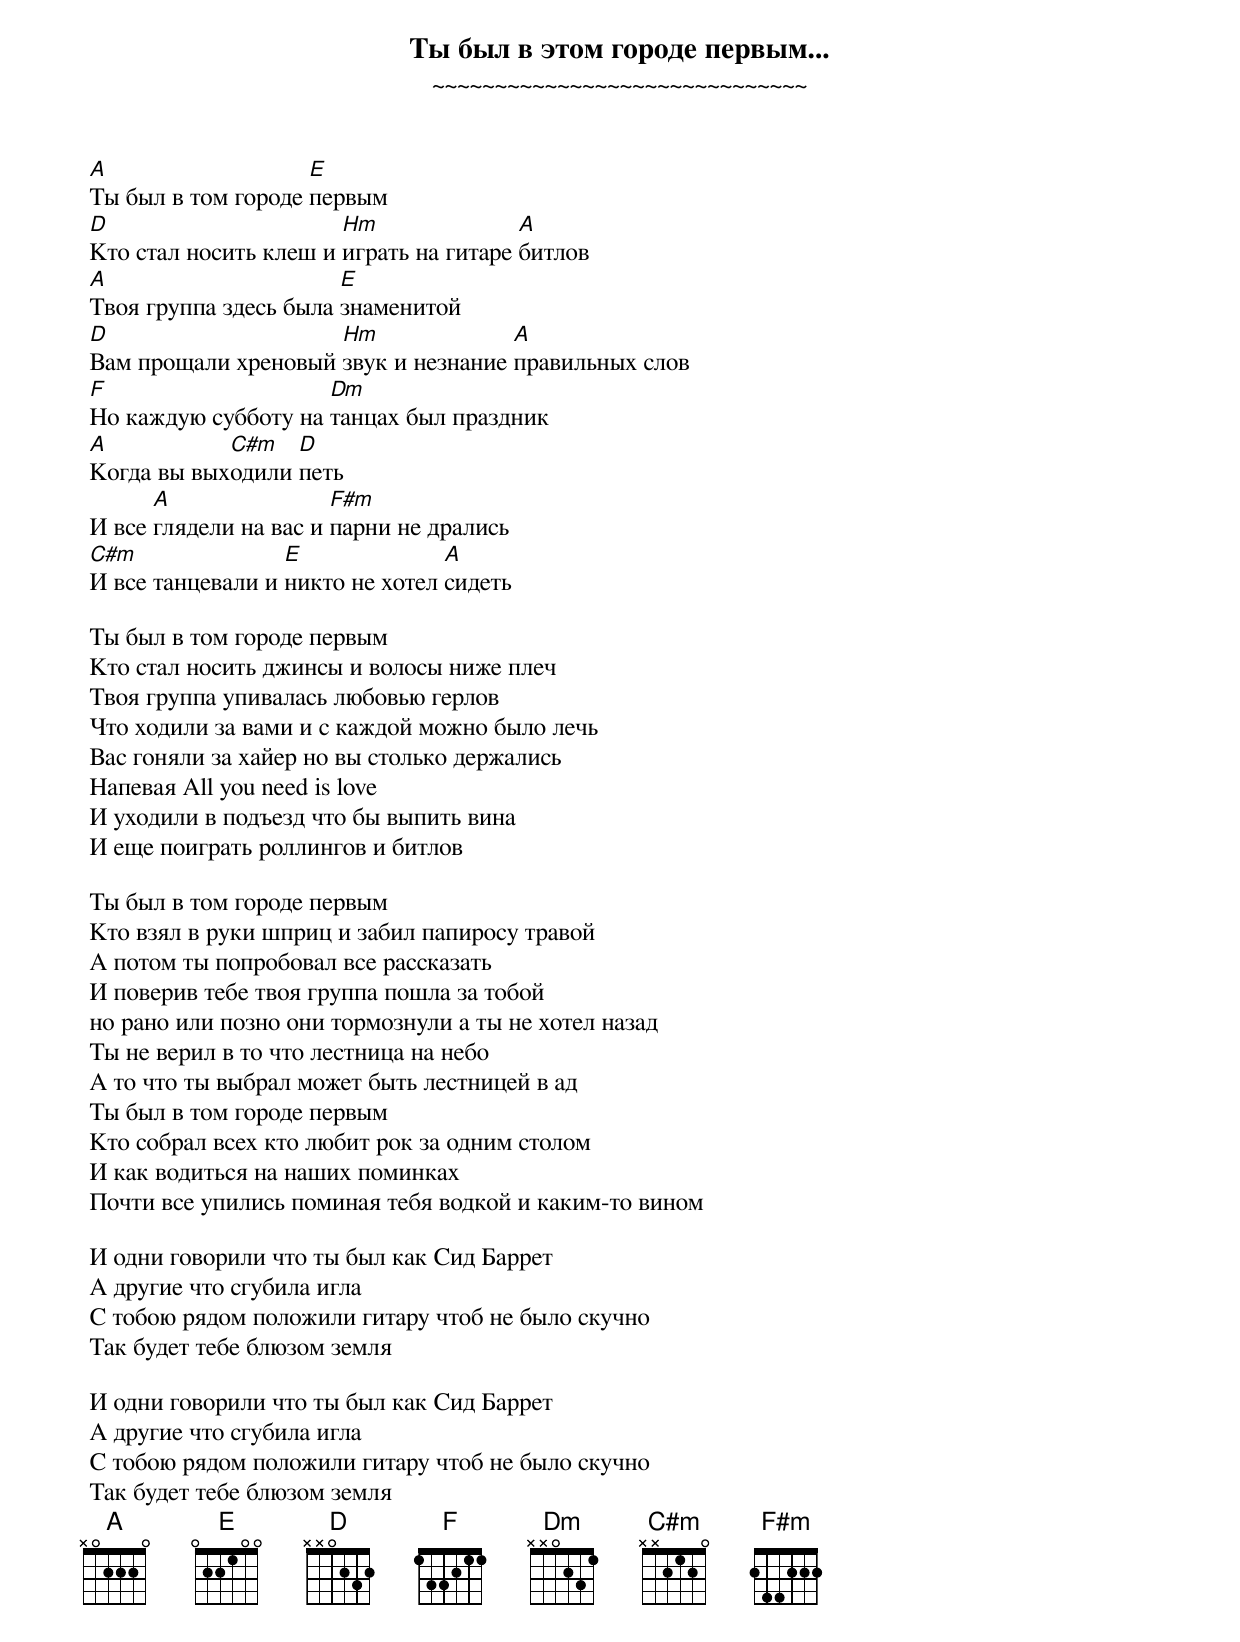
    Ты был в этом городе первым...
    ~~~~~~~~~~~~~~~~~~~~~~~~~~~~~~

 A                   E
 Ты был в том городе первым
 D                      Hm               A
 Kто стал носить клеш и играть на гитаре битлов
 A                      E
 Твоя группа здесь была знаменитой
 D                    Hm              A
 Вам прощали хреновый звук и незнание правильных слов
 F                    Dm
 Hо каждую субботу на танцах был праздник
 A           C#m   D
 Kогда вы выходили петь
       A                F#m
 И все глядели на вас и парни не дpались
 C#m               E              A
 И все танцевали и никто не хотел сидеть

 Ты был в том городе первым
 Kто стал носить джинсы и волосы ниже плеч
 Твоя группа упивалась любовью герлов
 Что ходили за вами и с каждой можно было лечь
 Вас гоняли за хайер но вы столько держались
 Hапевая All you need is love
 И уходили в подъезд что бы выпить вина
 И еще поиграть роллингов и битлов

 Ты был в том городе первым
 Kто взял в руки шприц и забил папиросу травой
 А потом ты попробовал все рассказать
 И поверив тебе твоя группа пошла за тобой
 но pано или позно они тормознули а ты не хотел назад
 Ты не верил в то что лестница на небо
 А то что ты выбрал может быть лестницей в ад
 Ты был в том городе первым
 Kто собрал всех кто любит pок за одним столом
 И как водиться на наших поминках
 Почти все упились поминая тебя водкой и каким-то вином

 И одни говорили что ты был как Сид Баppет
 А другие что сгубила игла
 С тобою рядом положили гитару чтоб не было скучно
 Так будет тебе блюзом земля

 И одни говорили что ты был как Сид Баppет
 А другие что сгубила игла
 С тобою рядом положили гитару чтоб не было скучно
 Так будет тебе блюзом земля
